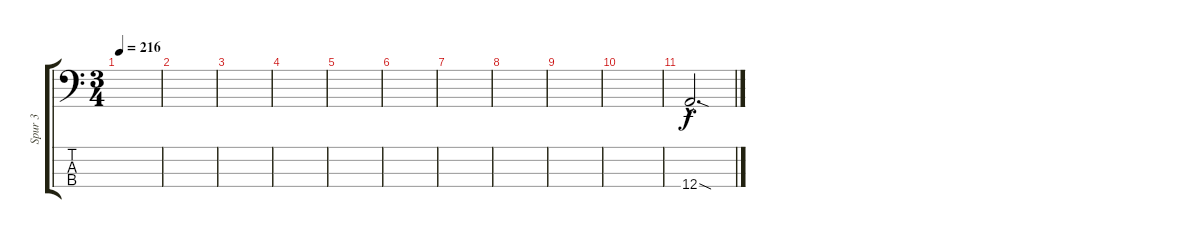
\track ("Spur 3" "Spur 3") {instrument electricbassfinger}
\staff {score tabs}
\tuning (D2 A1 E1 A0) {hide}
\ts (3 4)
\tempo 216
\clef f4
\ks c
|
|
|
|
|
|
|
|
|
|
12.4{sod hac}.2{d}
